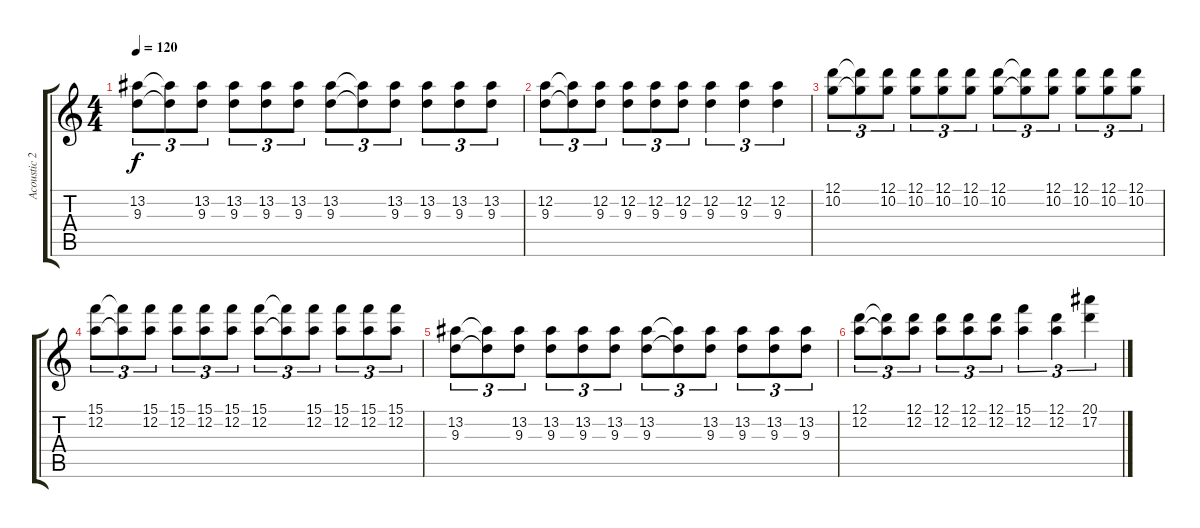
\track ("Acoustic 2" "Acoustic 2") {instrument acousticguitarsteel}
\staff {score tabs}
\tuning (D4 A3 F3 C3 G2 D2) {hide}
\ts (4 4)
\tempo 120
\clef g2
\ks c
(13.2 9.3).8{tu (3 2) dy f} (13.2{t} 9.3{t}).8{tu (3 2)} (13.2 9.3).8{tu (3 2)} (13.2 9.3).8{tu (3 2)} (13.2 9.3).8{tu (3 2)} (13.2 9.3).8{tu (3 2)} (13.2 9.3).8{tu (3 2)} (13.2{t} 9.3{t}).8{tu (3 2)} (13.2 9.3).8{tu (3 2)} (13.2 9.3).8{tu (3 2)} (13.2 9.3).8{tu (3 2)} (13.2 9.3).8{tu (3 2)} |
(12.2 9.3).8{tu (3 2)} (12.2{t} 9.3{t}).8{tu (3 2)} (12.2 9.3).8{tu (3 2)} (12.2 9.3).8{tu (3 2)} (12.2 9.3).8{tu (3 2)} (12.2 9.3).8{tu (3 2)} (12.2 9.3).4{tu (3 2)} (12.2 9.3).4{tu (3 2)} (12.2 9.3).4{tu (3 2)} |
(12.1 10.2).8{tu (3 2) volume 4} (12.1{t} 10.2{t}).8{tu (3 2)} (12.1 10.2).8{tu (3 2)} (12.1 10.2).8{tu (3 2)} (12.1 10.2).8{tu (3 2)} (12.1 10.2).8{tu (3 2)} (12.1 10.2).8{tu (3 2)} (12.1{t} 10.2{t}).8{tu (3 2)} (12.1 10.2).8{tu (3 2)} (12.1 10.2).8{tu (3 2)} (12.1 10.2).8{tu (3 2)} (12.1 10.2).8{tu (3 2)} |
(15.1 12.2).8{tu (3 2)} (15.1{t} 12.2{t}).8{tu (3 2)} (15.1 12.2).8{tu (3 2)} (15.1 12.2).8{tu (3 2)} (15.1 12.2).8{tu (3 2)} (15.1 12.2).8{tu (3 2)} (15.1 12.2).8{tu (3 2)} (15.1{t} 12.2{t}).8{tu (3 2)} (15.1 12.2).8{tu (3 2)} (15.1 12.2).8{tu (3 2)} (15.1 12.2).8{tu (3 2)} (15.1 12.2).8{tu (3 2)} |
(13.2 9.3).8{tu (3 2) volume 0} (13.2{t} 9.3{t}).8{tu (3 2)} (13.2 9.3).8{tu (3 2)} (13.2 9.3).8{tu (3 2)} (13.2 9.3).8{tu (3 2)} (13.2 9.3).8{tu (3 2)} (13.2 9.3).8{tu (3 2)} (13.2{t} 9.3{t}).8{tu (3 2)} (13.2 9.3).8{tu (3 2)} (13.2 9.3).8{tu (3 2)} (13.2 9.3).8{tu (3 2)} (13.2 9.3).8{tu (3 2)} |
(12.1 12.2).8{tu (3 2)} (12.1{t} 12.2{t}).8{tu (3 2)} (12.1 12.2).8{tu (3 2)} (12.1 12.2).8{tu (3 2)} (12.1 12.2).8{tu (3 2)} (12.1 12.2).8{tu (3 2)} (15.1 12.2).4{tu (3 2)} (12.1 12.2).4{tu (3 2)} (20.1 17.2).4{tu (3 2)}
